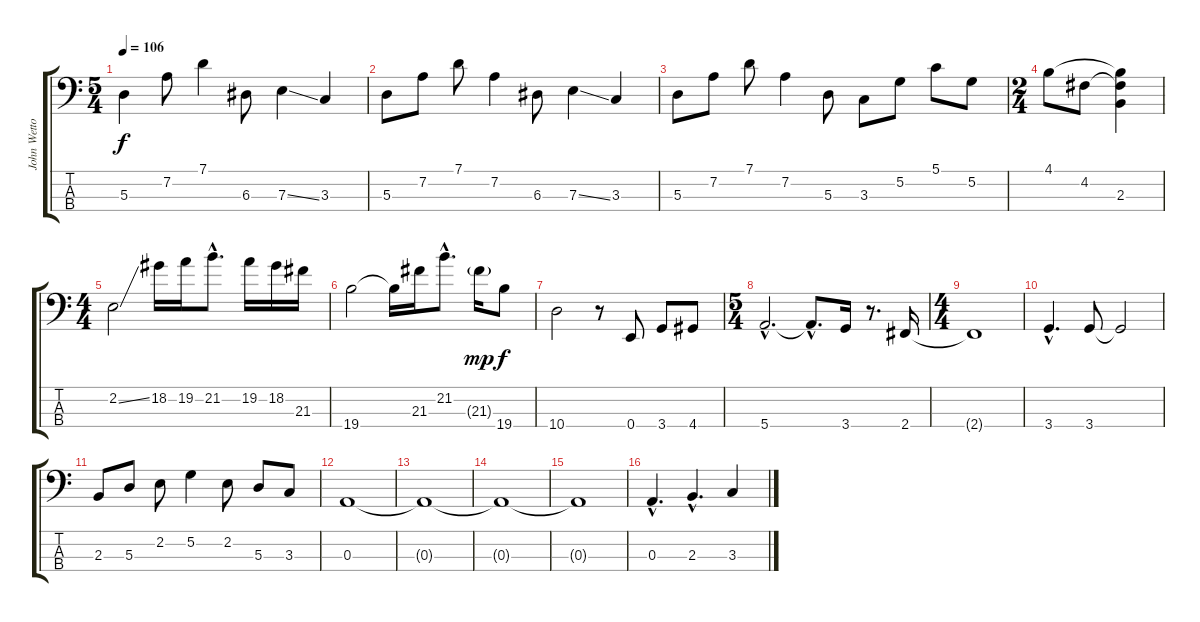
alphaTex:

\track ("John Wetton - Basse" "John Wetto") {instrument electricbassfinger}
\staff {score tabs}
\tuning (G2 D2 A1 E1) {hide}
\ts (5 4)
\tempo 106
\clef f4
\ks c
5.3.4{dy f} 7.2.8 7.1.4 6.3.8 7.3{ss}.4 3.3.4 |
5.3.8 7.2.8 7.1.8 7.2.4 6.3.8 7.3{ss}.4 3.3.4 |
5.3.8 7.2.8 7.1.8 7.2.4 5.3.8 3.3.8 5.2.8 5.1.8 5.2.8 |
\ts (2 4)
4.1.8 4.2.8 (4.1{t} 4.2{t} 2.3).4 |
\ts (4 4)
2.2{ss}.2 18.2.16 19.2.16 21.2{hac}.8{d} 19.2.16 18.2.16 21.3.16 |
19.4.2 19.4{t}.16 21.3.16 21.2{hac}.8{d} 21.3{g}.16{dy mp} 19.4.8{dy f} |
10.4.2 r.8 0.4.8 3.4.8 4.4.8 |
\ts (5 4)
5.4{hac}.2{d} 5.4{hac t}.8{d} 3.4.16 r.8{d} 2.4.16 |
\ts (4 4)
2.4{t}.1 |
3.4{hac}.4{d} 3.4.8 3.4{t}.2 |
2.3.8 5.3.8 2.2.8 5.2.4 2.2.8 5.3.8 3.3.8 |
0.3.1 |
0.3{t}.1 |
0.3{t}.1 |
0.3{t}.1 |
0.3{hac}.4{d} 2.3{hac}.4{d} 3.3.4
